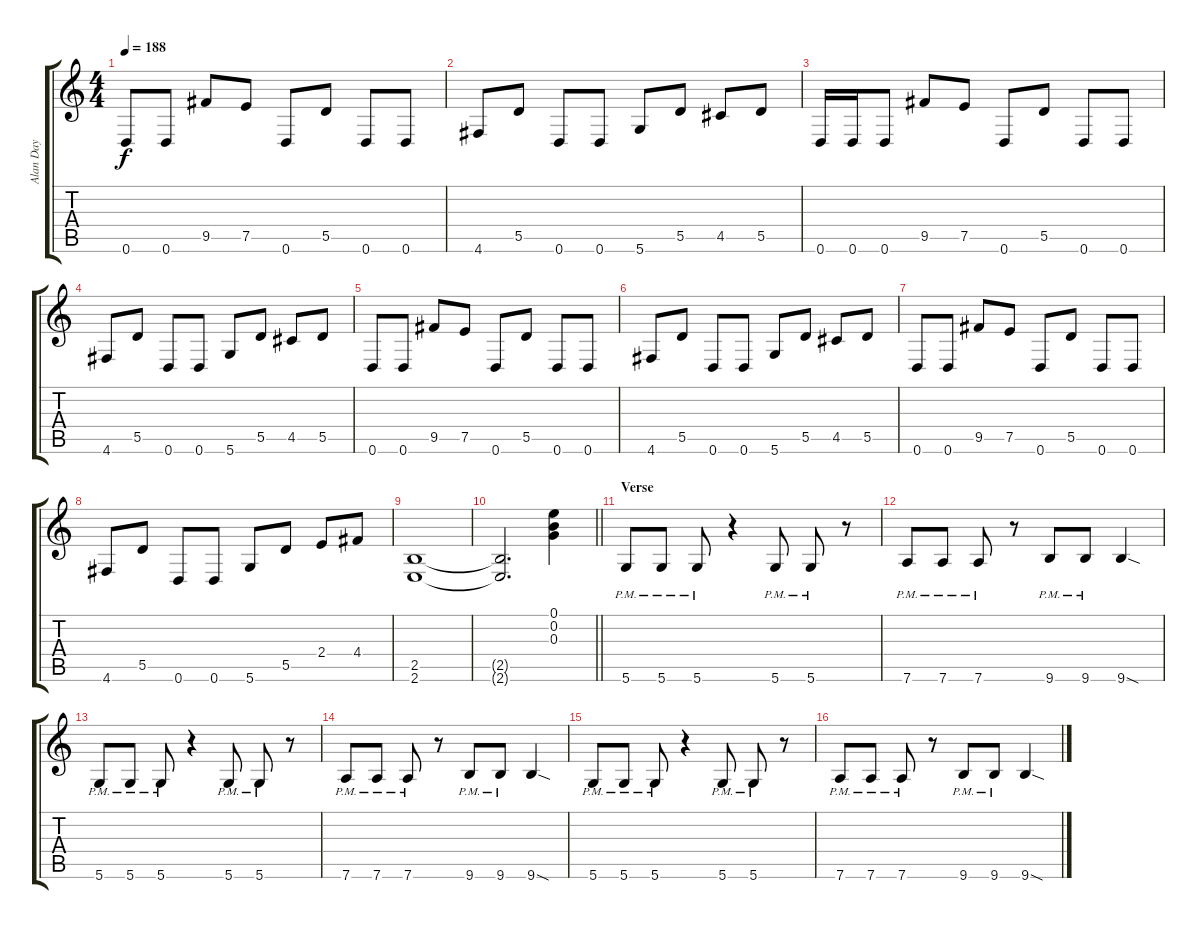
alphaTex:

\track ("Alan Day" "Alan Day") {instrument distortionguitar}
\staff {score tabs}
\tuning (E4 B3 G3 D3 A2 D2) {hide}
\ts (4 4)
\tempo 188
\clef g2
\ks c
0.6.8{dy f} 0.6.8 9.5.8 7.5.8 0.6.8 5.5.8 0.6.8 0.6.8 |
4.6.8 5.5.8 0.6.8 0.6.8 5.6.8 5.5.8 4.5.8 5.5.8 |
0.6.16 0.6.16 0.6.8 9.5.8 7.5.8 0.6.8 5.5.8 0.6.8 0.6.8 |
4.6.8 5.5.8 0.6.8 0.6.8 5.6.8 5.5.8 4.5.8 5.5.8 |
0.6.8 0.6.8 9.5.8 7.5.8 0.6.8 5.5.8 0.6.8 0.6.8 |
4.6.8 5.5.8 0.6.8 0.6.8 5.6.8 5.5.8 4.5.8 5.5.8 |
0.6.8 0.6.8 9.5.8 7.5.8 0.6.8 5.5.8 0.6.8 0.6.8 |
4.6.8 5.5.8 0.6.8 0.6.8 5.6.8 5.5.8 2.4.8 4.4.8 |
(2.5 2.6).1 |
\barLineRight lightlight
(2.5{t} 2.6{t}).2{d} (0.1 0.2 0.3).4 |
\section ("" "Verse")
5.6{pm}.8 5.6{pm}.8 5.6{pm}.8 r.4 5.6{pm}.8 5.6{pm}.8 r.8 |
7.6{pm}.8 7.6{pm}.8 7.6{pm}.8 r.8 9.6{pm}.8 9.6{pm}.8 9.6{sod}.4 |
5.6{pm}.8 5.6{pm}.8 5.6{pm}.8 r.4 5.6{pm}.8 5.6{pm}.8 r.8 |
7.6{pm}.8 7.6{pm}.8 7.6{pm}.8 r.8 9.6{pm}.8 9.6{pm}.8 9.6{sod}.4 |
5.6{pm}.8 5.6{pm}.8 5.6{pm}.8 r.4 5.6{pm}.8 5.6{pm}.8 r.8 |
7.6{pm}.8 7.6{pm}.8 7.6{pm}.8 r.8 9.6{pm}.8 9.6{pm}.8 9.6{sod}.4
